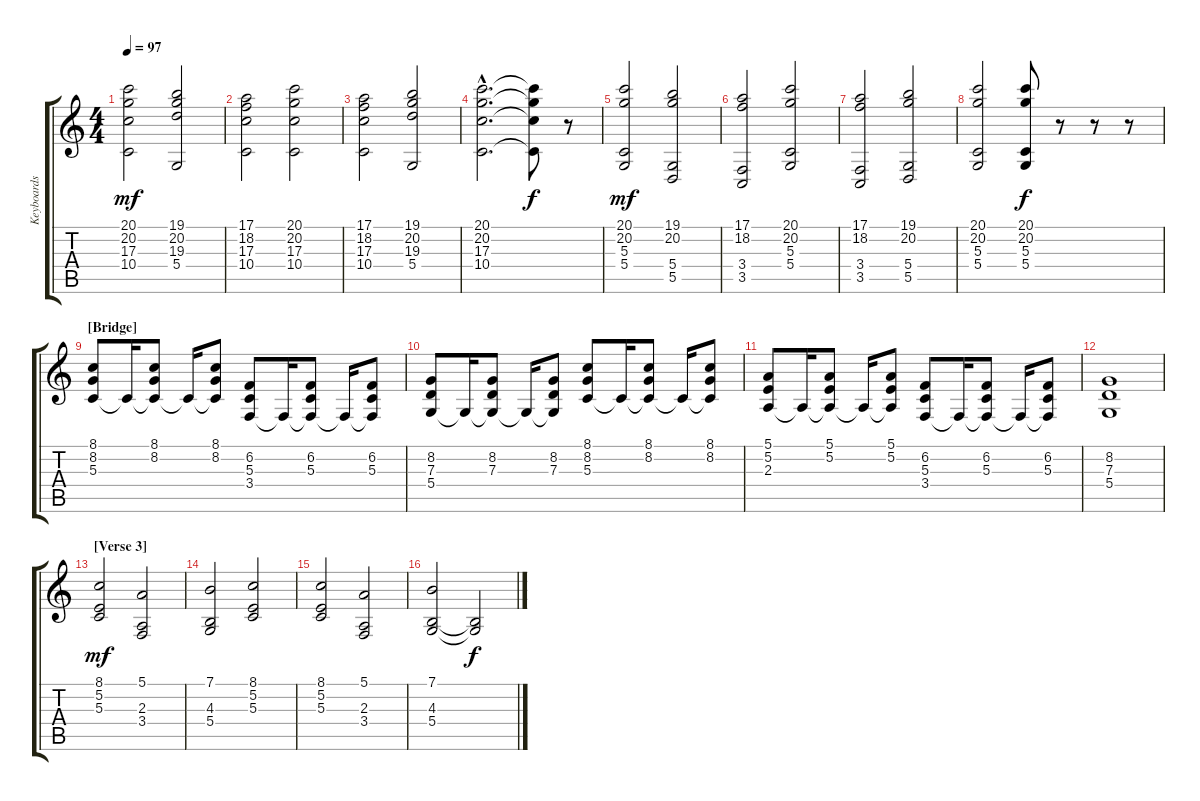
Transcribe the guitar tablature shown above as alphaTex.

\track ("Keyboards 1" "Keyboards ") {instrument stringensemble1}
\staff {score tabs}
\tuning (E4 B3 G3 D3 A2 E2) {hide}
\ts (4 4)
\tempo 97
\clef g2
\ks c
(20.1 20.2 17.3 10.4).2{dy mf} (19.1 20.2 19.3 5.4).2 |
(17.1 18.2 17.3 10.4).2 (20.1 20.2 17.3 10.4).2 |
(17.1 18.2 17.3 10.4).2 (19.1 20.2 19.3 5.4).2 |
(20.1{hac} 20.2{hac} 17.3{hac} 10.4{hac}).2{d} (20.1{t} 20.2{t} 17.3{t} 10.4{t}).8{dy f} r.8 |
\section ("" "")
(20.1 20.2 5.3 5.4).2{dy mf} (19.1 20.2 5.4 5.5).2 |
(17.1 18.2 3.4 3.5).2 (20.1 20.2 5.3 5.4).2 |
(17.1 18.2 3.4 3.5).2 (19.1 20.2 5.4 5.5).2 |
(20.1 20.2 5.3 5.4).2 (20.1 20.2 5.3 5.4).8{dy f} r.8 r.8 r.8 |
\section ("" "[Bridge]")
(8.1 8.2 5.3).8 5.3{t}.16 (8.1 8.2 5.3{t}).8 5.3{t}.16 (8.1 8.2 5.3{t}).8 (6.2 5.3 3.4).8 3.4{t}.16 (6.2 5.3 3.4{t}).8 3.4{t}.16 (6.2 5.3 3.4{t}).8 |
(8.2 7.3 5.4).8 5.4{t}.16 (8.2 7.3 5.4{t}).8 5.4{t}.16 (8.2 7.3 5.4{t}).8 (8.1 8.2 5.3).8 5.3{t}.16 (8.1 8.2 5.3{t}).8 5.3{t}.16 (8.1 8.2 5.3{t}).8 |
(5.1 5.2 2.3).8 2.3{t}.16 (5.1 5.2 2.3{t}).8 2.3{t}.16 (5.1 5.2 2.3{t}).8 (6.2 5.3 3.4).8 3.4{t}.16 (6.2 5.3 3.4{t}).8 3.4{t}.16 (6.2 5.3 3.4{t}).8 |
(8.2 7.3 5.4).1 |
\section ("" "[Verse 3]")
(8.1 5.2 5.3).2{dy mf} (5.1 2.3 3.4).2 |
(7.1 4.3 5.4).2 (8.1 5.2 5.3).2 |
(8.1 5.2 5.3).2 (5.1 2.3 3.4).2 |
(7.1 4.3 5.4).2 (4.3{t} 5.4{t}).2{dy f}
